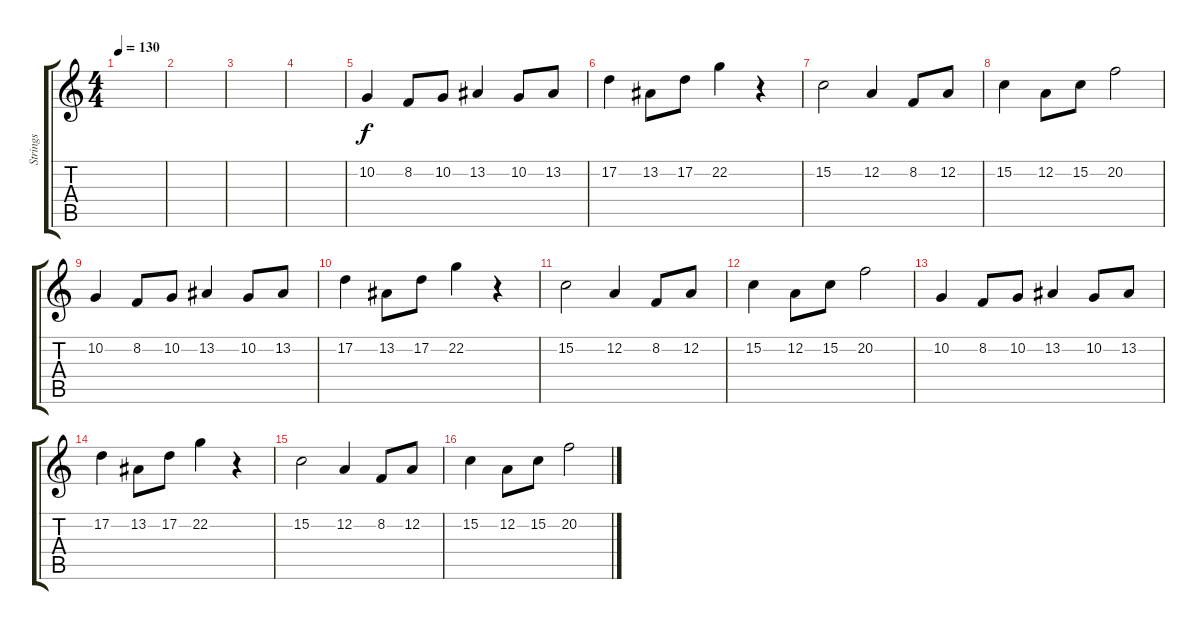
\track ("Strings" "Strings") {instrument stringensemble1}
\staff {score tabs}
\tuning (D4 A3 F3 C3 G2 D2) {hide}
\ts (4 4)
\tempo 130
\clef g2
\ks c
|
|
|
|
10.2.4{instrument pizzicatostrings} 8.2.8 10.2.8 13.2.4 10.2.8 13.2.8 |
17.2.4 13.2.8 17.2.8 22.2.4 r.4 |
15.2.2 12.2.4 8.2.8 12.2.8 |
15.2.4 12.2.8 15.2.8 20.2.2 |
10.2.4{instrument pizzicatostrings} 8.2.8 10.2.8 13.2.4 10.2.8 13.2.8 |
17.2.4 13.2.8 17.2.8 22.2.4 r.4 |
15.2.2 12.2.4 8.2.8 12.2.8 |
15.2.4 12.2.8 15.2.8 20.2.2 |
10.2.4{instrument pizzicatostrings} 8.2.8 10.2.8 13.2.4 10.2.8 13.2.8 |
17.2.4 13.2.8 17.2.8 22.2.4 r.4 |
15.2.2 12.2.4 8.2.8 12.2.8 |
15.2.4 12.2.8 15.2.8 20.2.2
